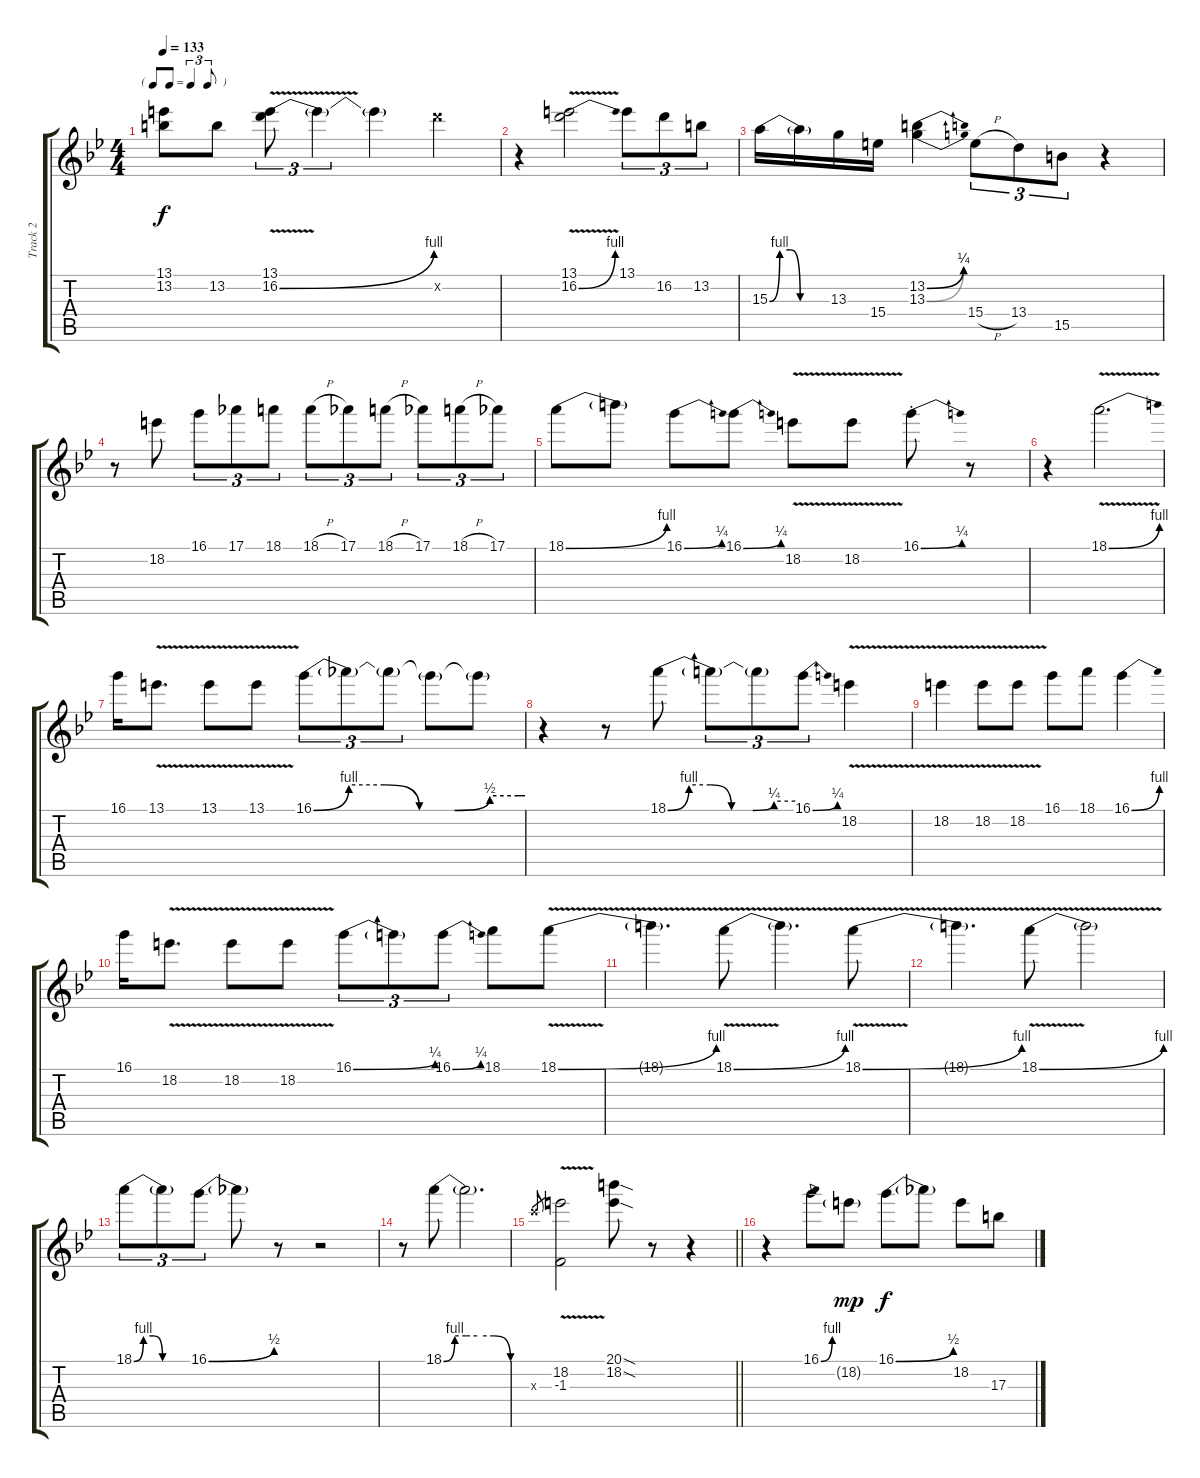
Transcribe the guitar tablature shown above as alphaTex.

\track ("Track 2" "Track 2") {instrument electricguitarjazz}
\staff {score tabs}
\tuning (Eb4 Bb3 Gb3 Db3 Ab2 Eb2) {hide}
\ts (4 4)
\tf triplet8th
\tempo 133
\clef g2
\ks bb
(13.1 13.2).8{dy f} 13.2.8 (13.1{v} 16.2{be (bend 0 0 60 4) v}).8{tu (3 2)} 16.2{t}.4{tu (3 2)} 16.2{t}.4 16.2{x}.4 |
r.4 (13.1{v} 16.2{be (bend 0 0 60 4) v}).2 13.1.8{tu (3 2)} 16.2.8{tu (3 2)} 13.2.8{tu (3 2)} |
15.3{be (custom 0 0 10 4 20 4 30 0 60 0)}.16 15.3{t}.16 13.3.16 15.4.16 (13.2{be (bend 0 0 60 1)} 13.3{be (bend 0 0 60 1)}).4 15.4{h}.8{tu (3 2)} 13.4.8{tu (3 2)} 15.5.8{tu (3 2)} r.4 |
r.8 18.2.8 16.1.8{tu (3 2)} 17.1.8{tu (3 2)} 18.1.8{tu (3 2)} 18.1{h}.8{tu (3 2)} 17.1.8{tu (3 2)} 18.1{h}.8{tu (3 2)} 17.1.8{tu (3 2)} 18.1{h}.8{tu (3 2)} 17.1.8{tu (3 2)} |
18.1{be (bend 0 0 60 4)}.8 18.1{t}.8 16.1{be (bend 0 0 60 1)}.8 16.1{be (bend 0 0 60 1)}.8 18.2{v}.8 18.2{v}.8 16.1{be (bend 0 0 60 1) st}.8 r.8 |
r.4 18.1{be (bend 0 0 60 4) v}.2{d} |
16.1.16 13.1{v}.8{d} 13.1{v}.8 13.1{v}.8 16.1{be (custom 0 0 10 4 20 4 30 0 40 0 50 2 58 2 60 2)}.8{tu (3 2)} 16.1{t}.8{tu (3 2)} 16.1{t}.8{tu (3 2)} 16.1{t}.8 16.1{t}.8 |
r.4 r.8 18.1{be (custom 0 0 10 4 20 4 30 0 40 0 50 1 60 1)}.8 18.1{t}.8{tu (3 2)} 18.1{t}.8{tu (3 2)} 16.1{be (bend 0 0 60 1)}.8{tu (3 2)} 18.2{v}.4 |
18.2{v}.4 18.2{v}.8 18.2{v}.8 16.1.8 18.1.8 16.1{be (bend 0 0 60 4)}.4 |
16.1.16 18.2{v}.8{d} 18.2{v}.8 18.2{v}.8 16.1{be (bend 0 0 60 1)}.8{tu (3 2)} 16.1{t}.8{tu (3 2)} 16.1{be (bend 0 0 60 1)}.8{tu (3 2)} 18.1.8 18.1{be (bend 0 0 60 4) v}.8 |
18.1{t}.4{d} 18.1{be (bend 0 0 60 4) v}.8 18.1{t}.4{d} 18.1{be (bend 0 0 60 4) v}.8 |
18.1{t}.4{d} 18.1{be (bend 0 0 60 4) v}.8 18.1{t}.2 |
18.1{be (custom 0 0 10 4 20 4 30 0 60 0)}.8{tu (3 2)} 18.1{t}.8{tu (3 2)} 16.1{be (bend 0 0 60 2)}.8{tu (3 2)} 16.1{t}.8 r.8 r.2 |
r.8 18.1{be (custom 0 0 10 4 20 4 30 4 45 4 60 0)}.8 18.1{t}.2{d} |
\barLineRight lightlight
18.3{x}.8{gr} (18.2{v} -1.3).2 (20.1{sod} 18.2{sod}).8 r.8 r.4 |
r.4 16.1{be (bend 0 0 60 4)}.8 18.2{g}.8{dy mp} 16.1{be (bend 0 0 60 2)}.8{dy f} 16.1{t}.8 18.2.8 17.3.8
